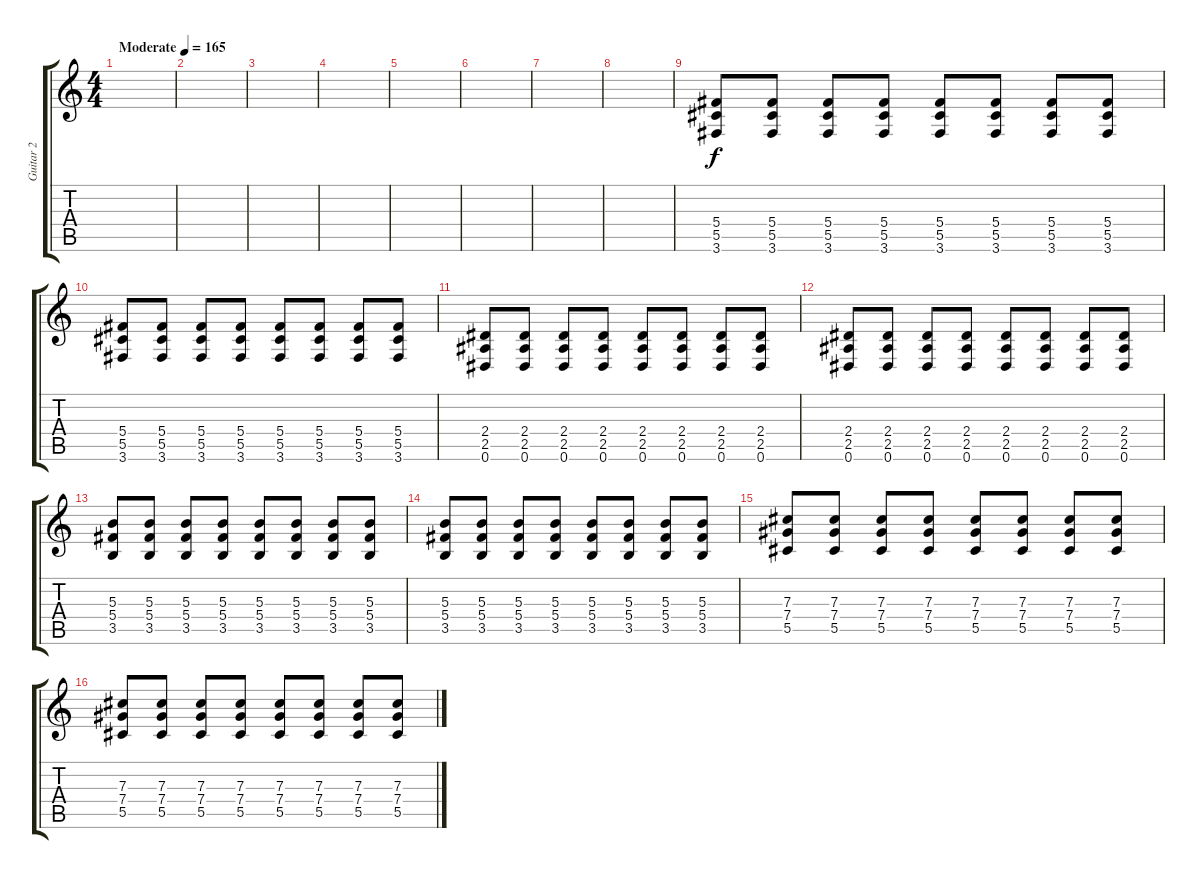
\track ("Guitar 2" "Guitar 2") {instrument overdrivenguitar}
\staff {score tabs}
\tuning (Eb4 Bb3 Gb3 Db3 Ab2 Eb2) {hide}
\ts (4 4)
\tempo (165 "Moderate")
\clef g2
\ks c
|
|
|
|
|
|
|
|
(5.4 5.5 3.6).8 (5.4 5.5 3.6).8 (5.4 5.5 3.6).8 (5.4 5.5 3.6).8 (5.4 5.5 3.6).8 (5.4 5.5 3.6).8 (5.4 5.5 3.6).8 (5.4 5.5 3.6).8 |
(5.4 5.5 3.6).8 (5.4 5.5 3.6).8 (5.4 5.5 3.6).8 (5.4 5.5 3.6).8 (5.4 5.5 3.6).8 (5.4 5.5 3.6).8 (5.4 5.5 3.6).8 (5.4 5.5 3.6).8 |
(2.4 2.5 0.6).8 (2.4 2.5 0.6).8 (2.4 2.5 0.6).8 (2.4 2.5 0.6).8 (2.4 2.5 0.6).8 (2.4 2.5 0.6).8 (2.4 2.5 0.6).8 (2.4 2.5 0.6).8 |
(2.4 2.5 0.6).8 (2.4 2.5 0.6).8 (2.4 2.5 0.6).8 (2.4 2.5 0.6).8 (2.4 2.5 0.6).8 (2.4 2.5 0.6).8 (2.4 2.5 0.6).8 (2.4 2.5 0.6).8 |
(5.3 5.4 3.5).8 (5.3 5.4 3.5).8 (5.3 5.4 3.5).8 (5.3 5.4 3.5).8 (5.3 5.4 3.5).8 (5.3 5.4 3.5).8 (5.3 5.4 3.5).8 (5.3 5.4 3.5).8 |
(5.3 5.4 3.5).8 (5.3 5.4 3.5).8 (5.3 5.4 3.5).8 (5.3 5.4 3.5).8 (5.3 5.4 3.5).8 (5.3 5.4 3.5).8 (5.3 5.4 3.5).8 (5.3 5.4 3.5).8 |
(7.3 7.4 5.5).8 (7.3 7.4 5.5).8 (7.3 7.4 5.5).8 (7.3 7.4 5.5).8 (7.3 7.4 5.5).8 (7.3 7.4 5.5).8 (7.3 7.4 5.5).8 (7.3 7.4 5.5).8 |
(7.3 7.4 5.5).8 (7.3 7.4 5.5).8 (7.3 7.4 5.5).8 (7.3 7.4 5.5).8 (7.3 7.4 5.5).8 (7.3 7.4 5.5).8 (7.3 7.4 5.5).8 (7.3 7.4 5.5).8
